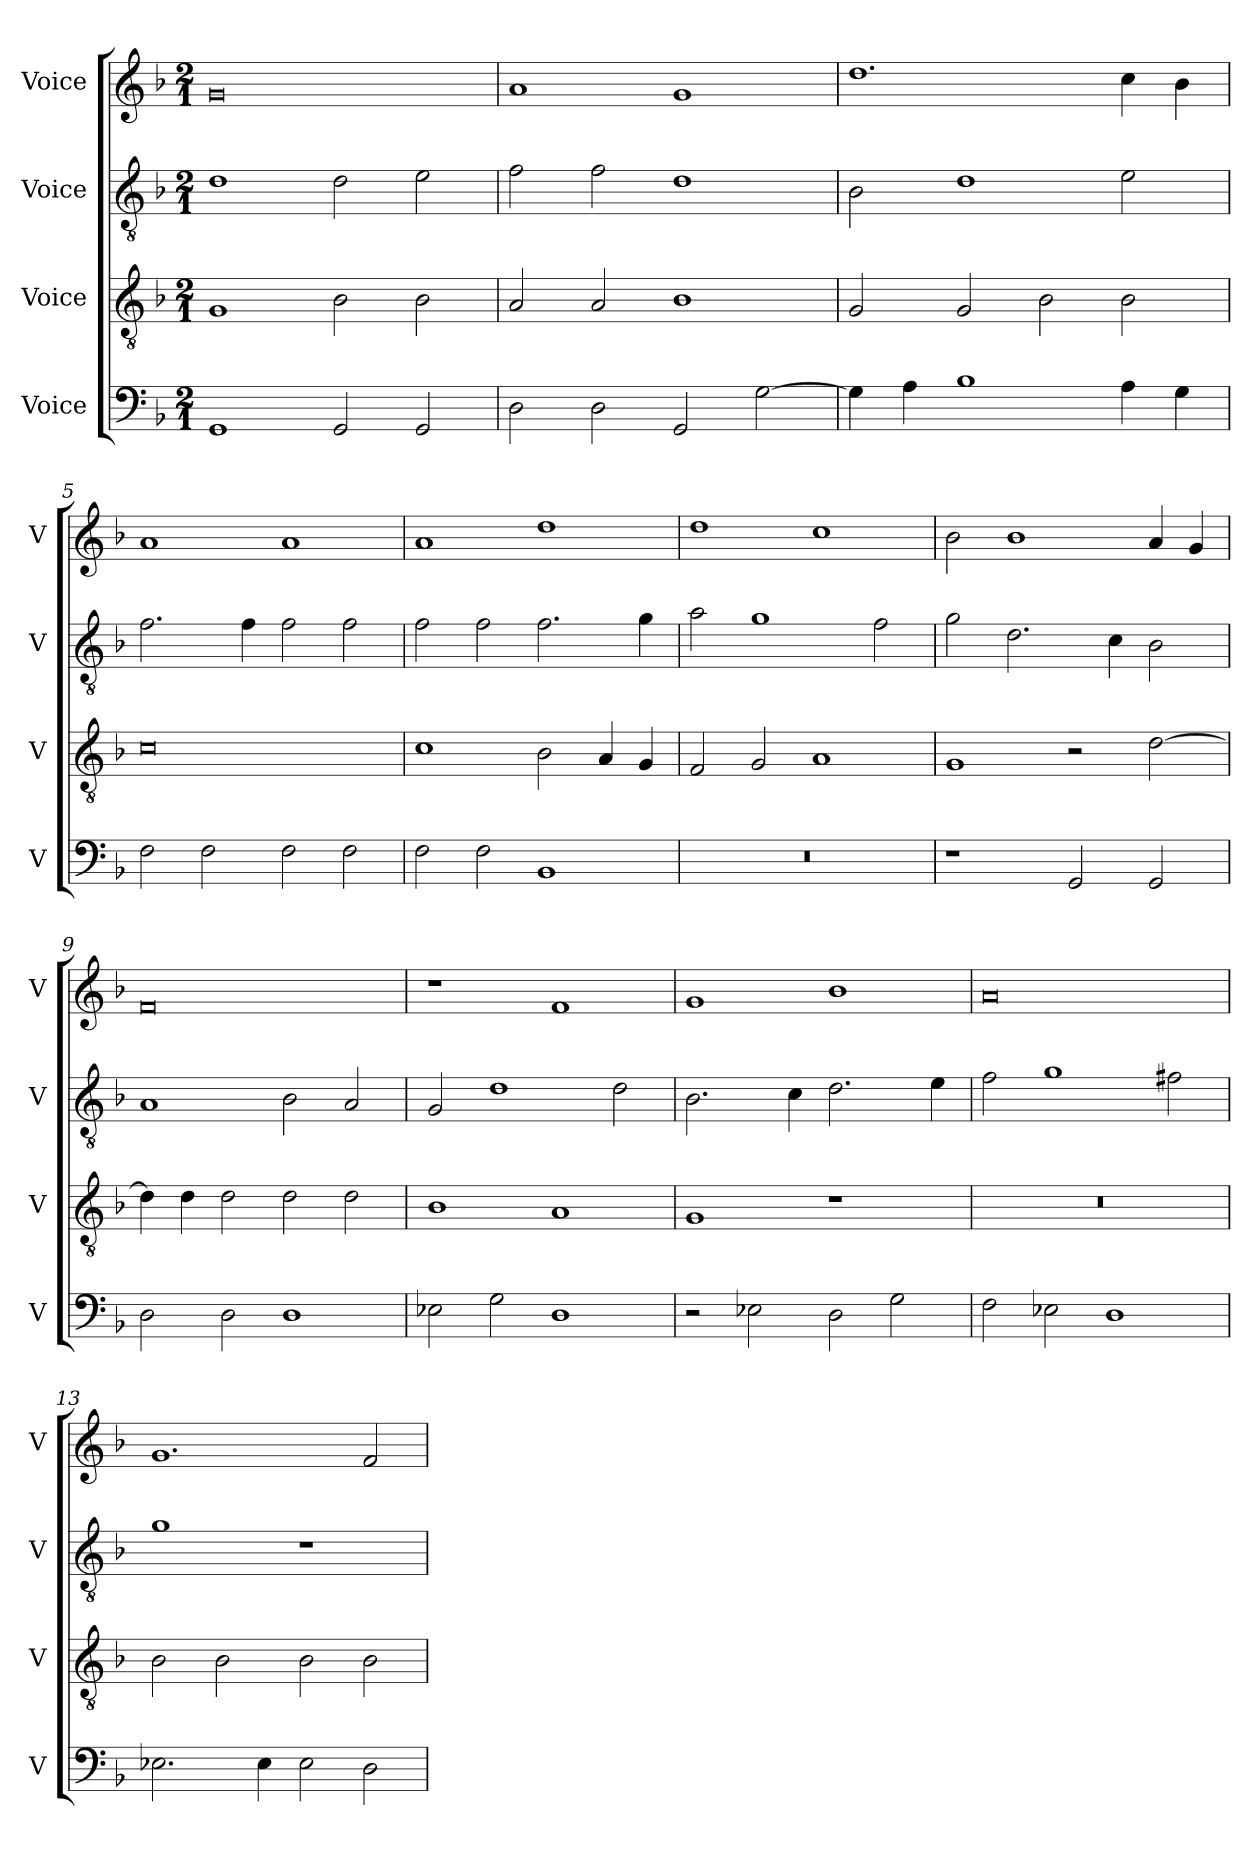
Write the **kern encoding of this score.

**kern	**kern	**kern	**kern
*part4	*part3	*part2	*part1
*staff4	*staff3	*staff2	*staff1
*I"Voice	*I"Voice	*I"Voice	*I"Voice
*I'V	*I'V	*I'V	*I'V
*clefF4	*clefGv2	*clefGv2	*clefG2
*k[b-]	*k[b-]	*k[b-]	*k[b-]
*M2/1	*M2/1	*M2/1	*M2/1
*MM260	*MM260	*MM260	*MM260
=1	=1	=1	=1
1GG	1G	1d	0g
2GG/	2B-\	2d\	.
2GG/	2B-\	2e\	.
=3	=3	=3	=3
2D\	2A/	2f\	1a
2D\	2A/	2f\	.
2GG/	1B-	1d	1g
[2G\	.	.	.
=4	=4	=4	=4
4G\]	2G/	2B-\	1.dd
4A\	.	.	.
1B-	2G/	1d	.
.	2B-\	.	.
4A\	2B-\	2e\	4cc\
4G\	.	.	4b-\
!!LO:LB:g=z
=5	=5	=5	=5
2F\	0c	2.f\	1a
2F\	.	.	.
.	.	4f\	.
2F\	.	2f\	1a
2F\	.	2f\	.
=6	=6	=6	=6
2F\	1c	2f\	1a
2F\	.	2f\	.
1BB-	2B-\	2.f\	1dd
.	4A/	.	.
.	4G/	4g\	.
=7	=7	=7	=7
0r	2F/	2a\	1dd
.	2G/	1g	.
.	1A	.	1cc
.	.	2f\	.
=8	=8	=8	=8
1r	1G	2g\	2b-\
.	.	2.d\	1b-
2GG/	2r	.	.
.	.	4c\	.
2GG/	[2d\	2B-\	4a/
.	.	.	4g/
!!LO:LB:g=z
=9	=9	=9	=9
2D\	4d\]	1A	0f
.	4d\	.	.
2D\	2d\	.	.
1D	2d\	2B-\	.
.	2d\	2A/	.
=10	=10	=10	=10
2E-X\	1B-	2G/	1r
2G\	.	1d	.
1D	1A	.	1f
.	.	2d\	.
=11	=11	=11	=11
2r	1G	2.B-\	1g
2E-X\	.	.	.
.	.	4c\	.
2D\	1r	2.d\	1b-
2G\	.	.	.
.	.	4e\	.
=12	=12	=12	=12
2F\	0r	2f\	0a
2E-X\	.	1g	.
1D	.	.	.
.	.	2f#X\	.
!!LO:PB:g=z
=13	=13	=13	=13
2.E-X\	2B-\	1g	1.g
.	2B-\	.	.
4E-\	.	.	.
2E-\	2B-\	1r	.
2D\	2B-\	.	2f/
=	=	=	=
*-	*-	*-	*-
